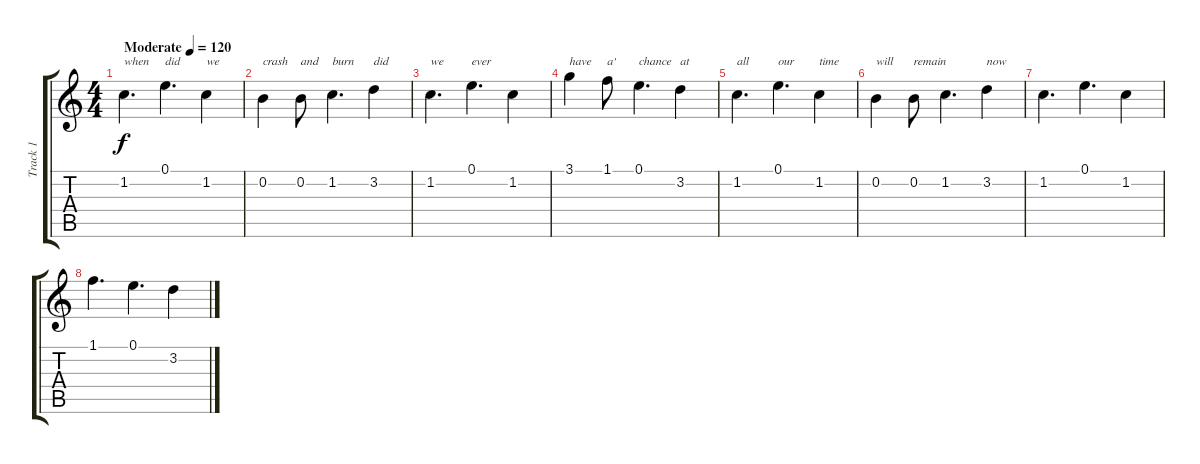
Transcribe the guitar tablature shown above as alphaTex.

\track ("Track 1" "Track 1") {instrument acousticguitarsteel}
\staff {score tabs}
\tuning (E4 B3 G3 D3 A2 E2) {hide}
\ts (4 4)
\tempo (120 "Moderate")
\clef g2
\ks c
1.2.4{d txt "when" dy f instrument acousticguitarsteel} 0.1.4{d txt "did"} 1.2.4{txt "we"} |
0.2.4{txt "crash"} 0.2.8{txt "and"} 1.2.4{d txt "burn"} 3.2.4{txt "did"} |
1.2.4{d txt "we"} 0.1.4{d txt "ever"} 1.2.4 |
3.1.4{txt "have"} 1.1.8{txt "a'"} 0.1.4{d txt "chance"} 3.2.4{txt "at"} |
1.2.4{d txt "all"} 0.1.4{d txt "our"} 1.2.4{txt "time"} |
0.2.4{txt "will"} 0.2.8{txt "remain"} 1.2.4{d} 3.2.4{txt "now"} |
1.2.4{d} 0.1.4{d} 1.2.4 |
1.1.4{d} 0.1.4{d} 3.2.4
